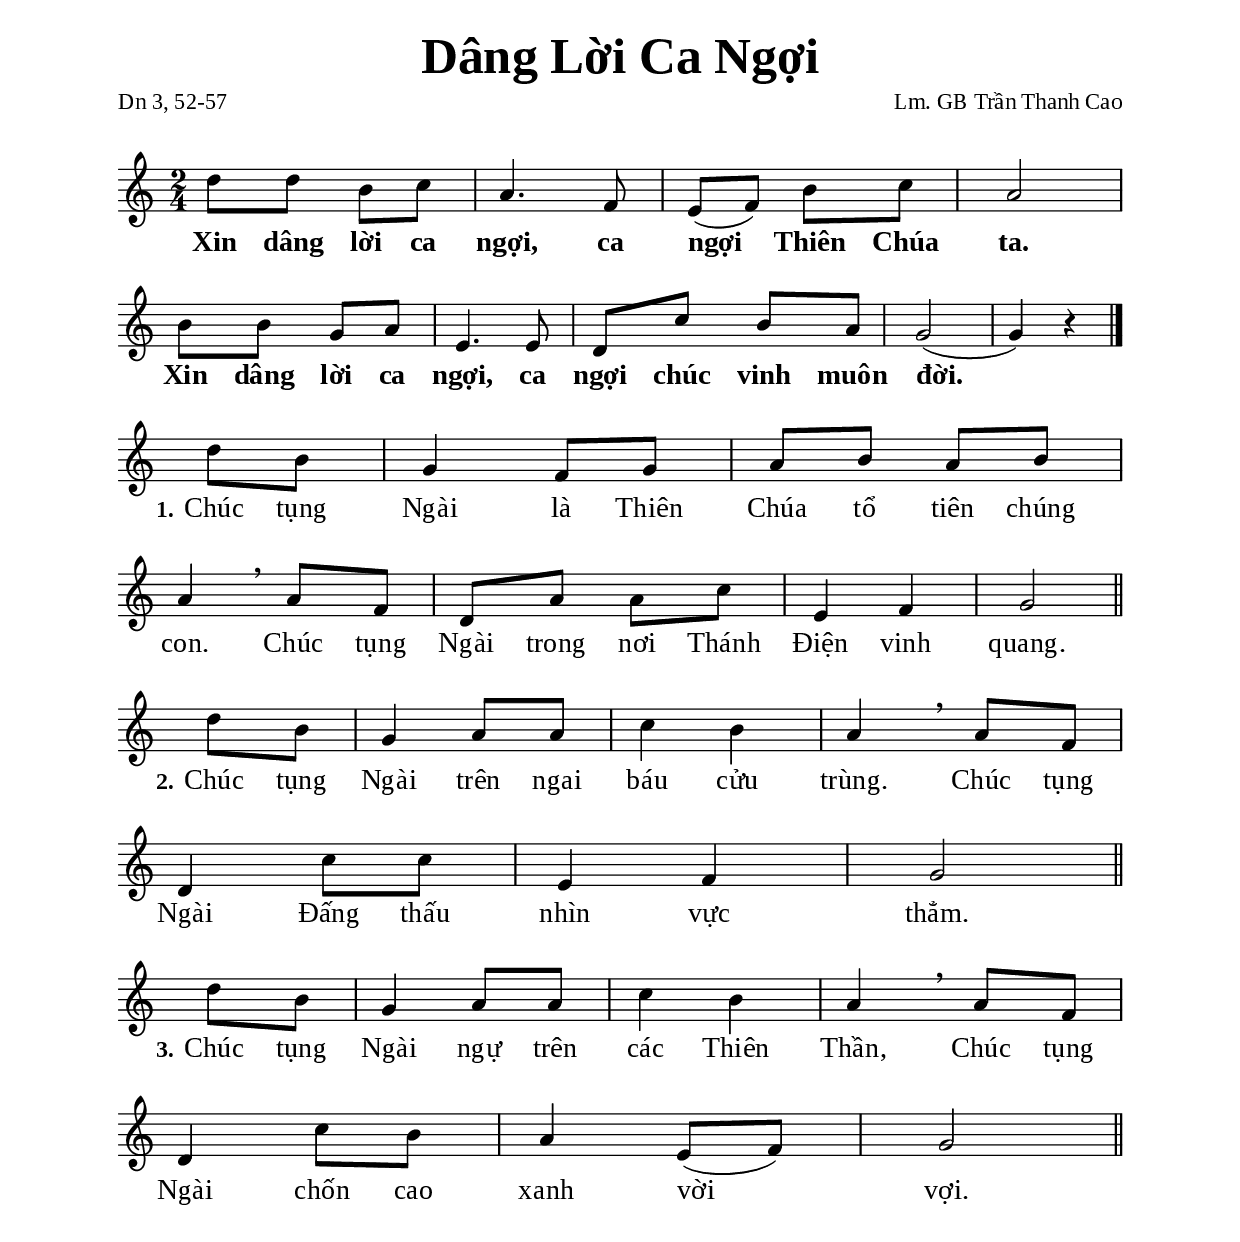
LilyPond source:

% Cài đặt chung
\version "2.22.1"
\include "english.ly"

\header {
  title = \markup { \fontsize #3 "Dâng Lời Ca Ngợi" }
  poet = "Dn 3, 52-57"
  composer = "Lm. GB Trần Thanh Cao"
  arranger = " "
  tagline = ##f
}

% Nhạc điệp khúc
nhacDiepKhuc = \relative c'' {

  d8 d b c |
  a4. f8 |
  e (f) b c |
  a2 |
  b8 b g a |
  e4. e8 |
  d c' b a |
  g2 ( |
  g4) r \bar "|."
}

% Nhạc phiên khúc
nhacPhienKhucMot = \relative c'' {
 
  \partial 4 d8 b |
  g4 f8 g |
  a b a b |
  a4 \breathe a8 f |
  d a' a c |
  e,4 f |
  g2 \bar "||"
}

nhacPhienKhucHai = \relative c'' {
  
  \partial 4 d8 b |
  g4 a8 a |
  c4 b |
  a \breathe a8 f |
  d4 c'8 c |
  e,4 f |
  g2 \bar "||"
}

nhacPhienKhucBa = \relative c'' {
  
  \partial 4 d8 b |
  g4 a8 a |
  c4 b |
  a \breathe a8 f |
  d4 c'8 b |
  a4 e8 (f) |
  g2 \bar "||"
}

% Lời điệp khúc
loiDiepKhuc = \lyricmode {
 
  Xin dâng lời ca ngợi, ca ngợi Thiên Chúa ta.
  Xin dâng lời ca ngợi, ca ngợi chúc vinh muôn đời.
}

% Lời phiên khúc
loiPhienKhucMot = \lyricmode {
  \set stanza = #"1."
  Chúc tụng Ngài là Thiên Chúa tổ tiên chúng con.
  Chúc tụng Ngài trong nơi Thánh Điện vinh quang.
}

loiPhienKhucHai = \lyricmode {
  \set stanza = #"2."
  Chúc tụng Ngài trên ngai báu cửu trùng.
  Chúc tụng Ngài Đấng thấu nhìn vực thẳm.
}

loiPhienKhucBa = \lyricmode {
  \set stanza = #"3."
  Chúc tụng Ngài ngự trên các Thiên Thần,
  Chúc tụng Ngài chốn cao xanh vời vợi.
}


% Dàn trang
\paper {
   #(set-paper-size "a4")
  top-margin = 15\mm
  bottom-margin = 10\mm
  left-margin = 20\mm
  right-margin = 20\mm
  indent = #0
  #(define fonts
    (make-pango-font-tree
      "Liberation Serif"
      "Liberation Serif"
      "Liberation Serif"
      (/ 20 20)))
  page-count = #1
  system-system-spacing = #'((basic-distance . 13))
  score-system-spacing = #'((basic-distance . 13))
}

% Thiết lập tông và nhịp
TongNhip = { \key c \major \time 2/4 }

\score {
  \new ChoirStaff <<
    \new Staff = diepKhuc \with {
        \consists "Merge_rests_engraver"
        %\magnifyStaff #(magstep +1)
      }
      <<
      \new Voice = beSop {
        \TongNhip \stemNeutral \nhacDiepKhuc
      }
    >>
    \new Lyrics \lyricsto beSop \loiDiepKhuc
  >>
  \layout {
    \override Lyrics.LyricText.font-series = #'bold
    \override Lyrics.LyricText.font-size = #+2
    \override Lyrics.LyricSpace.minimum-distance = #2.5
    \override Score.BarNumber.break-visibility = ##(#f #f #f)
    \override Score.SpacingSpanner.uniform-stretching = ##t
  }
}

\score {
  \new ChoirStaff <<
    \new Staff = phienKhuc \with {
        %\magnifyStaff #(magstep +1)
      }
      <<
      \new Voice = beSop {
        \key c \major \time 2/4 \nhacPhienKhucMot
      }
    >>
    \new Lyrics \lyricsto beSop \loiPhienKhucMot
  >>
  \layout {
    \override Staff.TimeSignature.transparent = ##t
    \override Lyrics.LyricText.font-size = #+2
    \override Lyrics.LyricSpace.minimum-distance = #3.0
    \override Score.BarNumber.break-visibility = ##(#f #f #f)
    \override Score.SpacingSpanner.uniform-stretching = ##t
  } 
}

\score {
  \new ChoirStaff <<
    \new Staff = phienKhuc \with {
        %\magnifyStaff #(magstep +1)
      }
      <<
      \new Voice = beSop {
        \key c \major \time 2/4 \nhacPhienKhucHai
      }
    >>
    \new Lyrics \lyricsto beSop \loiPhienKhucHai
  >>
  \layout {
    \override Staff.TimeSignature.transparent = ##t
    \override Lyrics.LyricText.font-size = #+2
    \override Lyrics.LyricSpace.minimum-distance = #3.0
    \override Score.BarNumber.break-visibility = ##(#f #f #f)
    \override Score.SpacingSpanner.uniform-stretching = ##t
  } 
}

\score {
  \new ChoirStaff <<
    \new Staff = phienKhuc \with {
        %\magnifyStaff #(magstep +1)
      }
      <<
      \new Voice = beSop {
        \key c \major \time 2/4 \nhacPhienKhucBa
      }
    >>
    \new Lyrics \lyricsto beSop \loiPhienKhucBa
  >>
  \layout {
    \override Staff.TimeSignature.transparent = ##t
    \override Lyrics.LyricText.font-size = #+2
    \override Lyrics.LyricSpace.minimum-distance = #3.0
    \override Score.BarNumber.break-visibility = ##(#f #f #f)
    \override Score.SpacingSpanner.uniform-stretching = ##t
  } 
}
